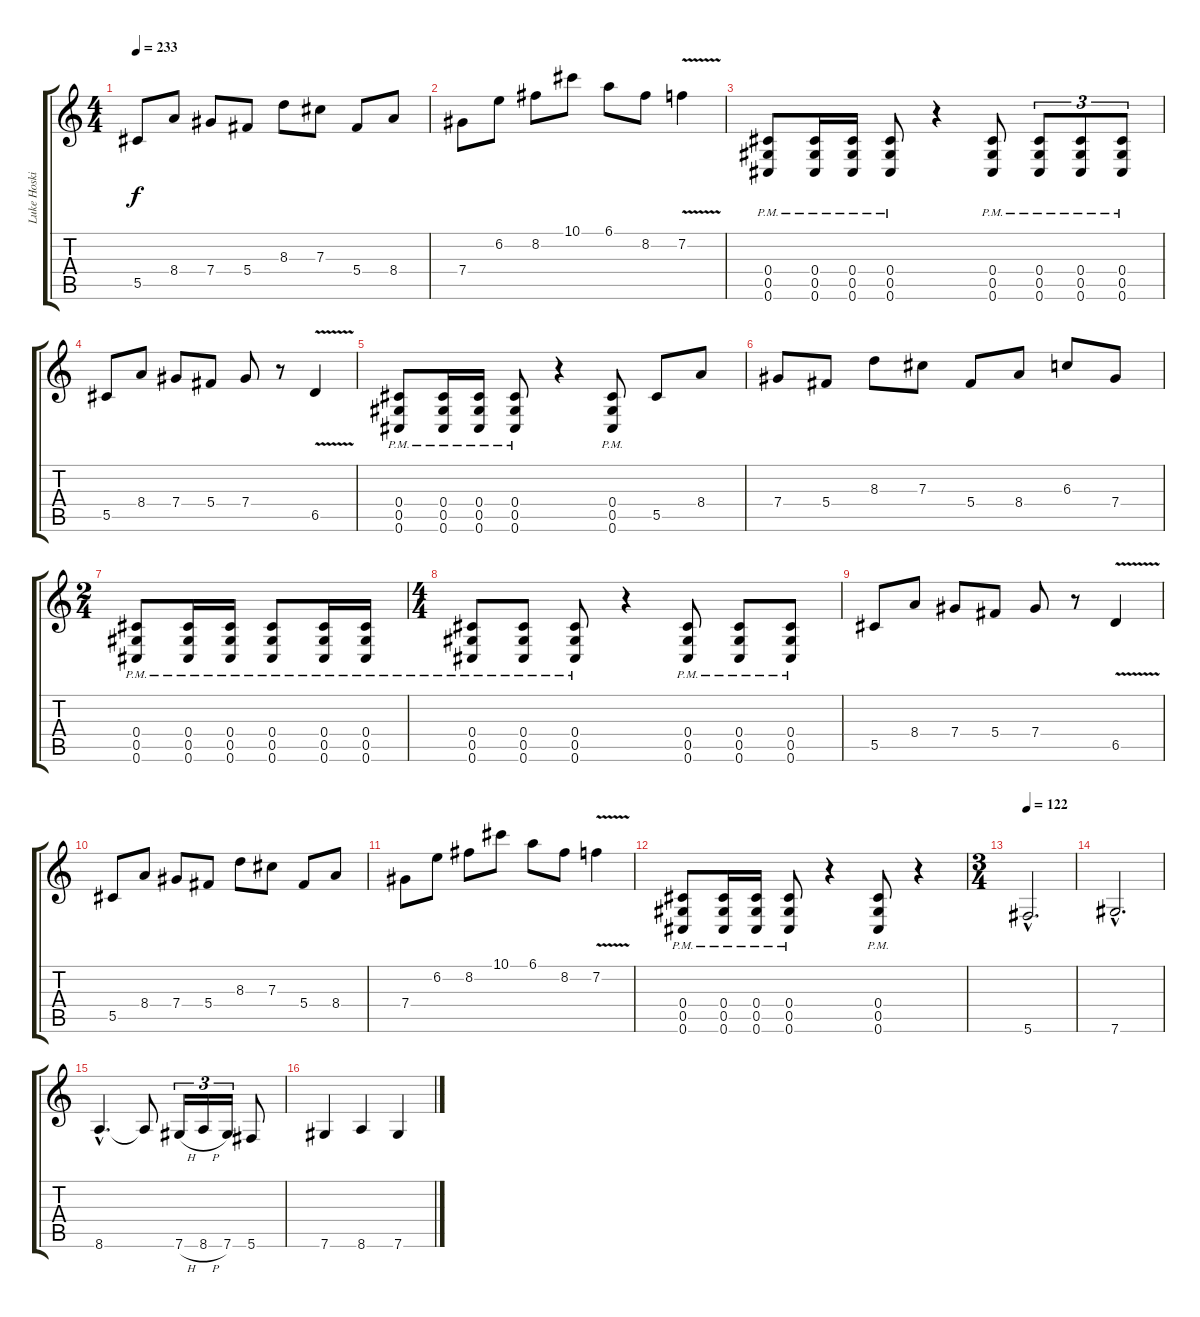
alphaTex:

\track ("Luke Hoskin" "Luke Hoski") {instrument overdrivenguitar}
\staff {score tabs}
\tuning (Eb4 Bb3 Gb3 Db3 Ab2 Db2) {hide}
\ts (4 4)
\tempo 233
\clef g2
\ks c
5.5.8{dy f} 8.4.8 7.4.8 5.4.8 8.3.8 7.3.8 5.4.8 8.4.8 |
7.4.8 6.2.8 8.2.8 10.1.8 6.1.8 8.2.8 7.2{v}.4 |
(0.4{pm} 0.5{pm} 0.6{pm}).8 (0.4{pm} 0.5{pm} 0.6{pm}).16 (0.4{pm} 0.5{pm} 0.6{pm}).16 (0.4{pm} 0.5{pm} 0.6{pm}).8 r.4 (0.4{pm} 0.5{pm} 0.6{pm}).8 (0.4{pm} 0.5{pm} 0.6{pm}).8{tu (3 2)} (0.4{pm} 0.5{pm} 0.6{pm}).8{tu (3 2)} (0.4{pm} 0.5{pm} 0.6{pm}).8{tu (3 2)} |
5.5.8 8.4.8 7.4.8 5.4.8 7.4.8 r.8 6.5{v}.4 |
(0.4{pm} 0.5{pm} 0.6{pm}).8 (0.4{pm} 0.5{pm} 0.6{pm}).16 (0.4{pm} 0.5{pm} 0.6{pm}).16 (0.4{pm} 0.5{pm} 0.6{pm}).8 r.4 (0.4{pm} 0.5{pm} 0.6{pm}).8 5.5.8 8.4.8 |
7.4.8 5.4.8 8.3.8 7.3.8 5.4.8 8.4.8 6.3.8 7.4.8 |
\ts (2 4)
(0.4{pm} 0.5{pm} 0.6{pm}).8 (0.4{pm} 0.5{pm} 0.6{pm}).16 (0.4{pm} 0.5{pm} 0.6{pm}).16 (0.4{pm} 0.5{pm} 0.6{pm}).8 (0.4{pm} 0.5{pm} 0.6{pm}).16 (0.4{pm} 0.5{pm} 0.6{pm}).16 |
\ts (4 4)
(0.4{pm} 0.5{pm} 0.6{pm}).8 (0.4{pm} 0.5{pm} 0.6{pm}).8 (0.4{pm} 0.5{pm} 0.6{pm}).8 r.4 (0.4{pm} 0.5{pm} 0.6{pm}).8 (0.4{pm} 0.5{pm} 0.6{pm}).8 (0.4{pm} 0.5{pm} 0.6{pm}).8 |
5.5.8 8.4.8 7.4.8 5.4.8 7.4.8 r.8 6.5{v}.4 |
5.5.8 8.4.8 7.4.8 5.4.8 8.3.8 7.3.8 5.4.8 8.4.8 |
7.4.8 6.2.8 8.2.8 10.1.8 6.1.8 8.2.8 7.2{v}.4 |
(0.4{pm} 0.5{pm} 0.6{pm}).8 (0.4{pm} 0.5{pm} 0.6{pm}).16 (0.4{pm} 0.5{pm} 0.6{pm}).16 (0.4{pm} 0.5{pm} 0.6{pm}).8 r.4 (0.4{pm} 0.5{pm} 0.6{pm}).8 r.4 |
\ts (3 4)
\tempo 122
5.6{hac}.2{d} |
7.6{hac}.2{d} |
8.6{hac}.4{d} 8.6{t}.8 7.6{h}.16{tu (3 2)} 8.6{h}.16{tu (3 2)} 7.6.16{tu (3 2)} 5.6.8 |
7.6.4 8.6.4 7.6.4
